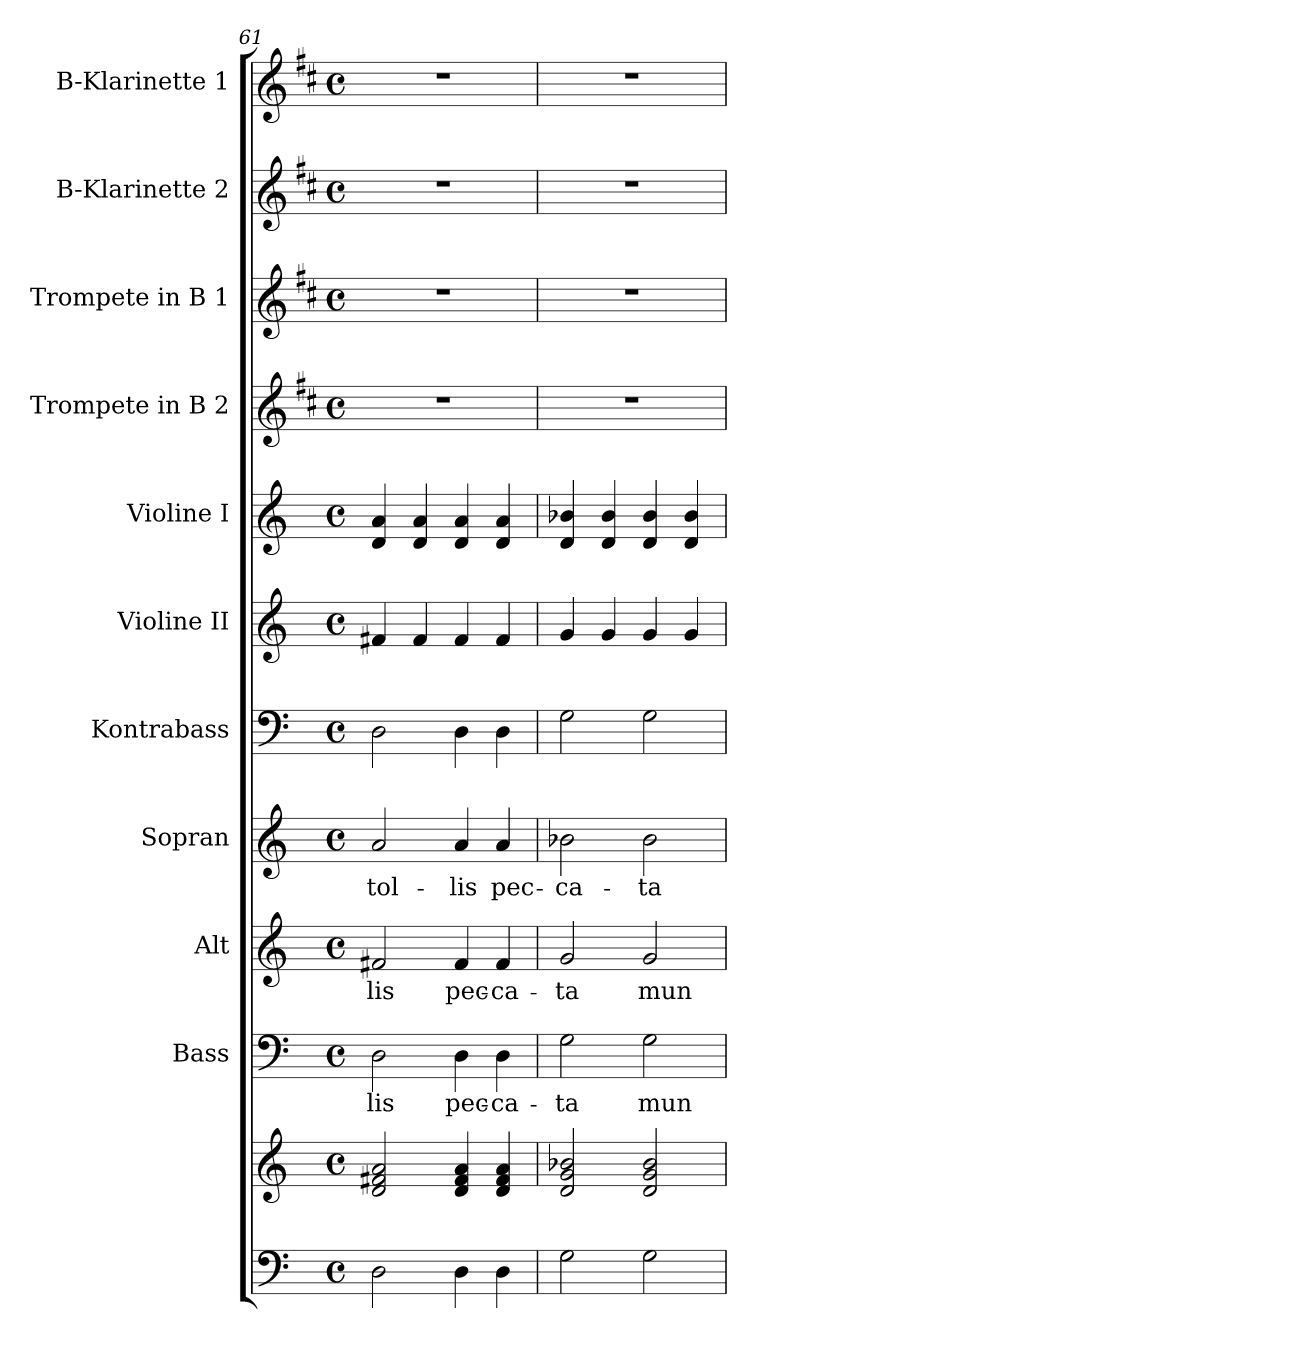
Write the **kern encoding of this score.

**kern	**kern	**kern	**text	**kern	**text	**kern	**text	**kern	**kern	**kern	**kern	**kern	**kern	**kern
*part11	*part11	*part10	*part10	*part9	*part9	*part8	*part8	*part7	*part6	*part5	*part4	*part3	*part2	*part1
*staff12	*staff11	*staff10	*staff10	*staff9	*staff9	*staff8	*staff8	*staff7	*staff6	*staff5	*staff4	*staff3	*staff2	*staff1
*	*	*I"Bass	*	*I"Alt	*	*I"Sopran	*	*I"Kontrabass	*I"Violine II	*I"Violine I	*I"Trompete in B 2	*I"Trompete in B 1	*I"B-Klarinette 2	*I"B-Klarinette 1
*	*	*I'B.	*	*I'A.	*	*I'S.	*	*I'Kb.	*I'Vl. II	*I'Vl. I	*I'Tr. 2	*I'Tr. 1	*I'B Kl. 2	*I'B Kl. 1
*clefF4	*clefG2	*clefF4	*	*clefG2	*	*clefG2	*	*clefF4	*clefG2	*clefG2	*clefG2	*clefG2	*clefG2	*clefG2
*	*	*	*	*	*	*	*	*ITrd7c12	*	*	*ITrd1c2	*ITrd1c2	*ITrd1c2	*ITrd1c2
*k[]	*k[]	*k[]	*	*k[]	*	*k[]	*	*k[]	*k[]	*k[]	*k[]	*k[]	*k[]	*k[]
*C:	*C:	*C:	*	*C:	*	*C:	*	*C:	*C:	*C:	*C:	*C:	*C:	*C:
*M4/4	*M4/4	*M4/4	*	*M4/4	*	*M4/4	*	*M4/4	*M4/4	*M4/4	*M4/4	*M4/4	*M4/4	*M4/4
*met(c)	*met(c)	*met(c)	*	*met(c)	*	*met(c)	*	*met(c)	*met(c)	*met(c)	*met(c)	*met(c)	*met(c)	*met(c)
=61	=61	=61	=61	=61	=61	=61	=61	=61	=61	=61	=61	=61	=61	=61
!	!	!	!LO:LY:b	!	!LO:LY:b	!	!LO:LY:b	!	!	!	!	!	!	!
2D\	2d/ 2f#X/ 2a/	2D\	-lis	2f#X/	-lis	2a/	tol-	2DD\	4f#X/	4d/ 4a/	1r	1r	1r	1r
.	.	.	.	.	.	.	.	.	4f#/	4d/ 4a/	.	.	.	.
!	!	!	!LO:LY:b	!	!LO:LY:b	!	!LO:LY:b	!	!	!	!	!	!	!
4D\	4d/ 4f#/ 4a/	4D\	pec-	4f#/	pec-	4a/	-lis	4DD\	4f#/	4d/ 4a/	.	.	.	.
!	!	!	!LO:LY:b	!	!LO:LY:b	!	!LO:LY:b	!	!	!	!	!	!	!
4D\	4d/ 4f#/ 4a/	4D\	-ca-	4f#/	-ca-	4a/	pec-	4DD\	4f#/	4d/ 4a/	.	.	.	.
=62	=62	=62	=62	=62	=62	=62	=62	=62	=62	=62	=62	=62	=62	=62
!	!	!	!LO:LY:b	!	!LO:LY:b	!	!LO:LY:b	!	!	!	!	!	!	!
2G\	2d/ 2g/ 2b-X/	2G\	-ta	2g/	-ta	2b-X\	-ca-	2GG\	4g/	4d/ 4b-X/	1r	1r	1r	1r
.	.	.	.	.	.	.	.	.	4g/	4d/ 4b-/	.	.	.	.
!	!	!	!LO:LY:b	!	!LO:LY:b	!	!LO:LY:b	!	!	!	!	!	!	!
2G\	2d/ 2g/ 2b-/	2G\	mun-	2g/	mun-	2b-\	-ta	2GG\	4g/	4d/ 4b-/	.	.	.	.
.	.	.	.	.	.	.	.	.	4g/	4d/ 4b-/	.	.	.	.
=	=	=	=	=	=	=	=	=	=	=	=	=	=	=
*-	*-	*-	*-	*-	*-	*-	*-	*-	*-	*-	*-	*-	*-	*-
